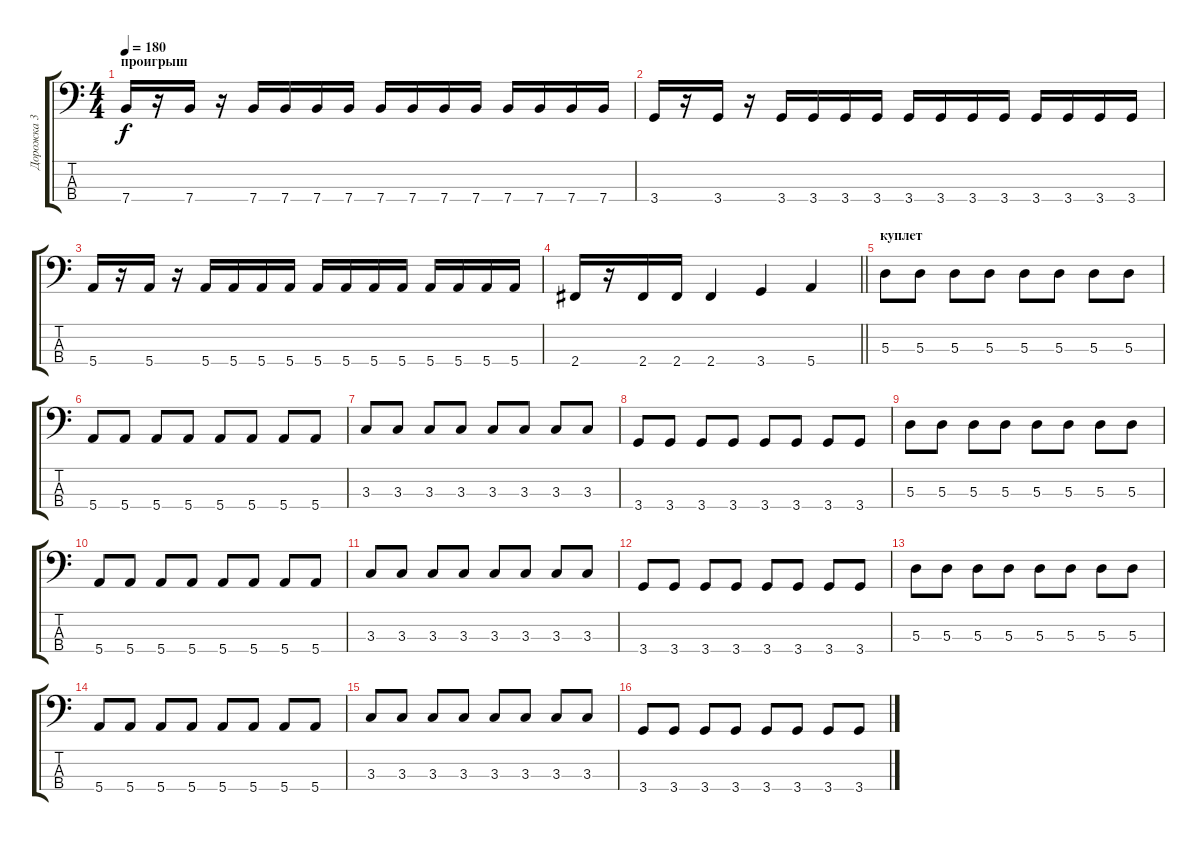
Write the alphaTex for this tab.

\track ("Дорожка 3" "Дорожка 3") {instrument electricbassfinger}
\staff {score tabs}
\tuning (G2 D2 A1 E1) {hide}
\ts (4 4)
\section ("" "проигрыш")
\tempo 180
\clef f4
\ks c
7.4.16{dy f} r.16 7.4.16 r.16 7.4.16 7.4.16 7.4.16 7.4.16 7.4.16 7.4.16 7.4.16 7.4.16 7.4.16 7.4.16 7.4.16 7.4.16 |
3.4.16 r.16 3.4.16 r.16 3.4.16 3.4.16 3.4.16 3.4.16 3.4.16 3.4.16 3.4.16 3.4.16 3.4.16 3.4.16 3.4.16 3.4.16 |
5.4.16 r.16 5.4.16 r.16 5.4.16 5.4.16 5.4.16 5.4.16 5.4.16 5.4.16 5.4.16 5.4.16 5.4.16 5.4.16 5.4.16 5.4.16 |
\barLineRight lightlight
2.4.16 r.16 2.4.16 2.4.16 2.4.4 3.4.4 5.4.4 |
\section ("" "куплет")
5.3.8 5.3.8 5.3.8 5.3.8 5.3.8 5.3.8 5.3.8 5.3.8 |
5.4.8 5.4.8 5.4.8 5.4.8 5.4.8 5.4.8 5.4.8 5.4.8 |
3.3.8 3.3.8 3.3.8 3.3.8 3.3.8 3.3.8 3.3.8 3.3.8 |
3.4.8 3.4.8 3.4.8 3.4.8 3.4.8 3.4.8 3.4.8 3.4.8 |
5.3.8 5.3.8 5.3.8 5.3.8 5.3.8 5.3.8 5.3.8 5.3.8 |
5.4.8 5.4.8 5.4.8 5.4.8 5.4.8 5.4.8 5.4.8 5.4.8 |
3.3.8 3.3.8 3.3.8 3.3.8 3.3.8 3.3.8 3.3.8 3.3.8 |
3.4.8 3.4.8 3.4.8 3.4.8 3.4.8 3.4.8 3.4.8 3.4.8 |
5.3.8 5.3.8 5.3.8 5.3.8 5.3.8 5.3.8 5.3.8 5.3.8 |
5.4.8 5.4.8 5.4.8 5.4.8 5.4.8 5.4.8 5.4.8 5.4.8 |
3.3.8 3.3.8 3.3.8 3.3.8 3.3.8 3.3.8 3.3.8 3.3.8 |
3.4.8 3.4.8 3.4.8 3.4.8 3.4.8 3.4.8 3.4.8 3.4.8
